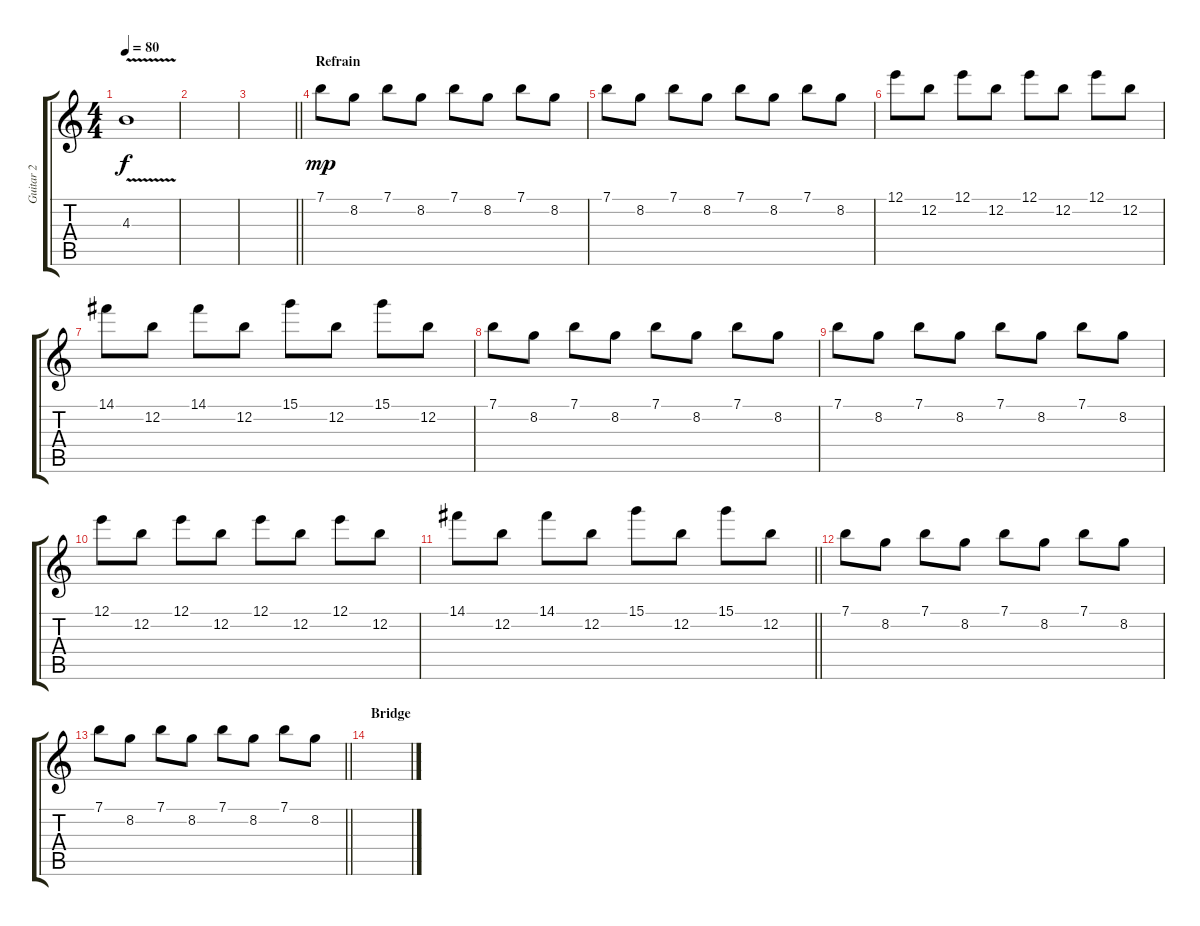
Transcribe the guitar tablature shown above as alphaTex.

\track ("Guitar 2" "Guitar 2") {instrument overdrivenguitar}
\staff {score tabs}
\tuning (E4 B3 G3 D3 A2 E2) {hide}
\ts (4 4)
\tempo 80
\clef g2
\ks c
4.3{v}.1{dy f} |
|
\barLineRight lightlight
|
\section ("" "Refrain")
7.1.8{dy mp} 8.2.8 7.1.8 8.2.8 7.1.8 8.2.8 7.1.8 8.2.8 |
7.1.8 8.2.8 7.1.8 8.2.8 7.1.8 8.2.8 7.1.8 8.2.8 |
12.1.8 12.2.8 12.1.8 12.2.8 12.1.8 12.2.8 12.1.8 12.2.8 |
14.1.8 12.2.8 14.1.8 12.2.8 15.1.8 12.2.8 15.1.8 12.2.8 |
7.1.8 8.2.8 7.1.8 8.2.8 7.1.8 8.2.8 7.1.8 8.2.8 |
7.1.8 8.2.8 7.1.8 8.2.8 7.1.8 8.2.8 7.1.8 8.2.8 |
12.1.8 12.2.8 12.1.8 12.2.8 12.1.8 12.2.8 12.1.8 12.2.8 |
\barLineRight lightlight
14.1.8 12.2.8 14.1.8 12.2.8 15.1.8 12.2.8 15.1.8 12.2.8 |
7.1.8 8.2.8 7.1.8 8.2.8 7.1.8 8.2.8 7.1.8 8.2.8 |
\barLineRight lightlight
7.1.8 8.2.8 7.1.8 8.2.8 7.1.8 8.2.8 7.1.8 8.2.8 |
\section ("" "Bridge")
